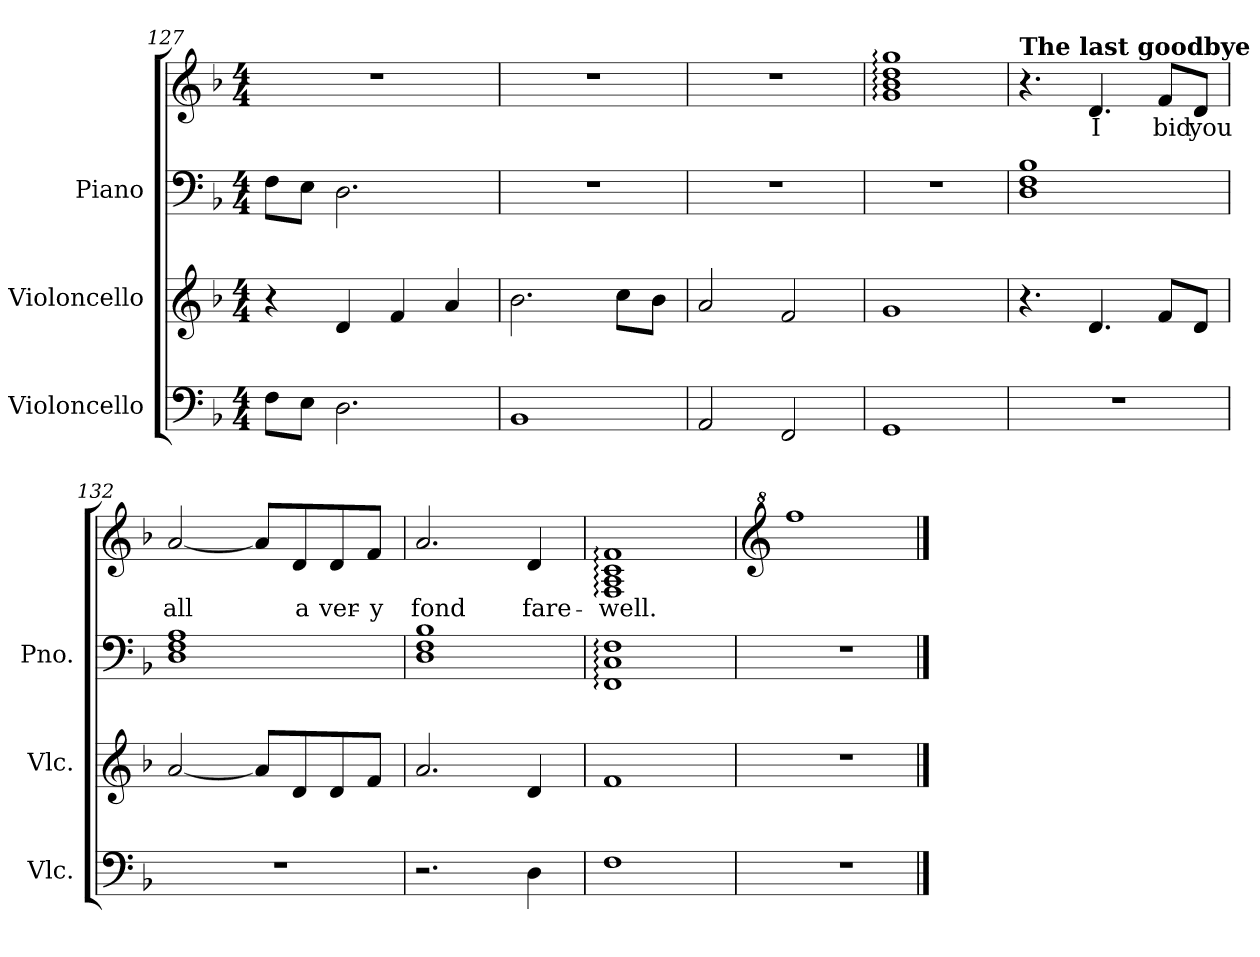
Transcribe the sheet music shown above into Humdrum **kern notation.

**kern	**kern	**kern	**kern	**text
*part3	*part2	*part1	*part1	*part1
*staff4	*staff3	*staff2	*staff1	*staff1
*I"Violoncello	*I"Violoncello	*I"Piano	*	*
*I'Vlc.	*I'Vlc.	*I'Pno.	*	*
*clefF4	*clefG2	*clefF4	*clefG2	*
*k[b-]	*k[b-]	*k[b-]	*k[b-]	*
*M4/4	*M4/4	*M4/4	*M4/4	*
=127	=127	=127	=127	=127
8F\L	4r	8F\L	1r	.
8E\J	.	8E\J	.	.
2.D\	4d/	2.D\	.	.
.	4f/	.	.	.
.	4a/	.	.	.
=128	=128	=128	=128	=128
1BB-	2.b-\	1r	1r	.
.	8cc\L	.	.	.
.	8b-\J	.	.	.
=129	=129	=129	=129	=129
2AA/	2a/	1r	1r	.
2FF/	2f/	.	.	.
=130	=130	=130	=130	=130
1GG	1g	1r	1g: 1b-: 1dd: 1gg:	.
=131	=131	=131	=131	=131
!	!	!	!LO:TX:a:B:t=The last goodbye	!
1r	4.r	1D 1F 1B-	4.r	.
.	4.d/	.	4.d/	I
.	8f/L	.	8f/L	bid
.	8d/J	.	8d/J	you
!!LO:PB:g=z
=132	=132	=132	=132	=132
1r	[2a/	1D 1F 1A	[2a/	all
.	8a/L]	.	8a/L]	.
.	8d/	.	8d/	a
.	8d/	.	8d/	ver-
.	8f/J	.	8f/J	-y
=133	=133	=133	=133	=133
2.r	2.a/	1D 1F 1B-	2.a/	fond
4D\	4d/	.	4d/	fare-
=134	=134	=134	=134	=134
1F	1f	1FF: 1C: 1F:	1F: 1A: 1c: 1f:	-well.
=135	=135	=135	=135	=135
*	*	*	*clefG^2	*
1r	1r	1r	1fff	.
==	==	==	==	==
*-	*-	*-	*-	*-
